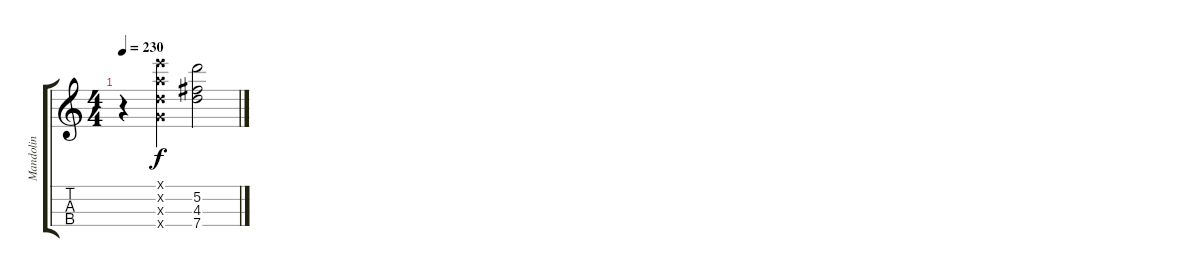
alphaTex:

\track ("Mandolin" "Mandolin") {instrument acousticguitarnylon}
\staff {score tabs}
\tuning (E5 A4 D4 G3) {hide}
\ts (4 4)
\tempo 230
\clef g2
\ks c
r.4{dy f} (0.1{x} 0.2{x} 0.3{x} 0.4{x}).4 (5.2 4.3 7.4).2
